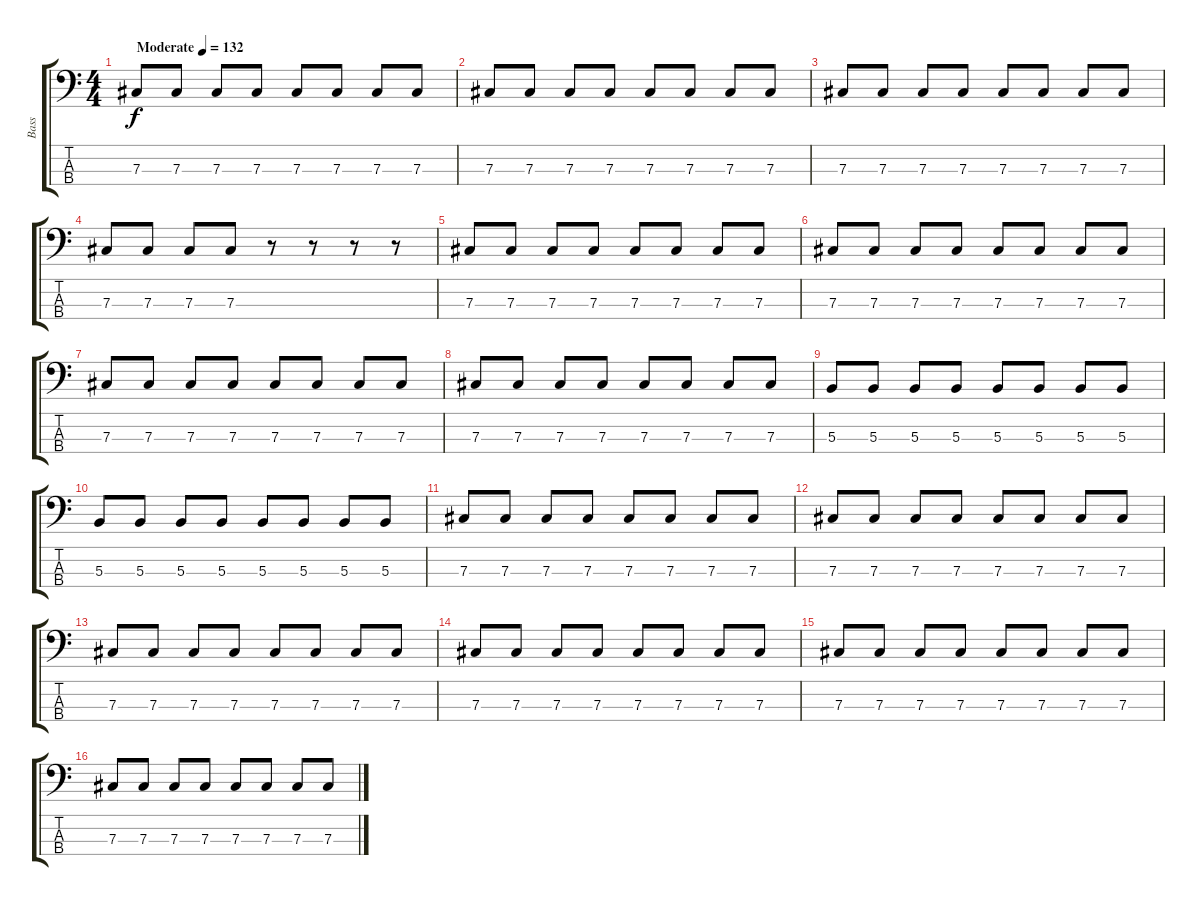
\track ("Bass" "Bass") {instrument electricbasspick}
\staff {score tabs}
\tuning (E2 B1 Gb1 Db1) {hide}
\ts (4 4)
\tempo (132 "Moderate")
\clef f4
\ks c
7.3.8{dy f instrument electricbasspick} 7.3.8 7.3.8 7.3.8 7.3.8 7.3.8 7.3.8 7.3.8 |
7.3.8 7.3.8 7.3.8 7.3.8 7.3.8 7.3.8 7.3.8 7.3.8 |
7.3.8 7.3.8 7.3.8 7.3.8 7.3.8 7.3.8 7.3.8 7.3.8 |
7.3.8 7.3.8 7.3.8 7.3.8 r.8 r.8 r.8 r.8 |
7.3.8 7.3.8 7.3.8 7.3.8 7.3.8 7.3.8 7.3.8 7.3.8 |
7.3.8 7.3.8 7.3.8 7.3.8 7.3.8 7.3.8 7.3.8 7.3.8 |
7.3.8 7.3.8 7.3.8 7.3.8 7.3.8 7.3.8 7.3.8 7.3.8 |
7.3.8 7.3.8 7.3.8 7.3.8 7.3.8 7.3.8 7.3.8 7.3.8 |
5.3.8 5.3.8 5.3.8 5.3.8 5.3.8 5.3.8 5.3.8 5.3.8 |
5.3.8 5.3.8 5.3.8 5.3.8 5.3.8 5.3.8 5.3.8 5.3.8 |
7.3.8 7.3.8 7.3.8 7.3.8 7.3.8 7.3.8 7.3.8 7.3.8 |
7.3.8 7.3.8 7.3.8 7.3.8 7.3.8 7.3.8 7.3.8 7.3.8 |
7.3.8 7.3.8 7.3.8 7.3.8 7.3.8 7.3.8 7.3.8 7.3.8 |
7.3.8 7.3.8 7.3.8 7.3.8 7.3.8 7.3.8 7.3.8 7.3.8 |
7.3.8 7.3.8 7.3.8 7.3.8 7.3.8 7.3.8 7.3.8 7.3.8 |
7.3.8 7.3.8 7.3.8 7.3.8 7.3.8 7.3.8 7.3.8 7.3.8
